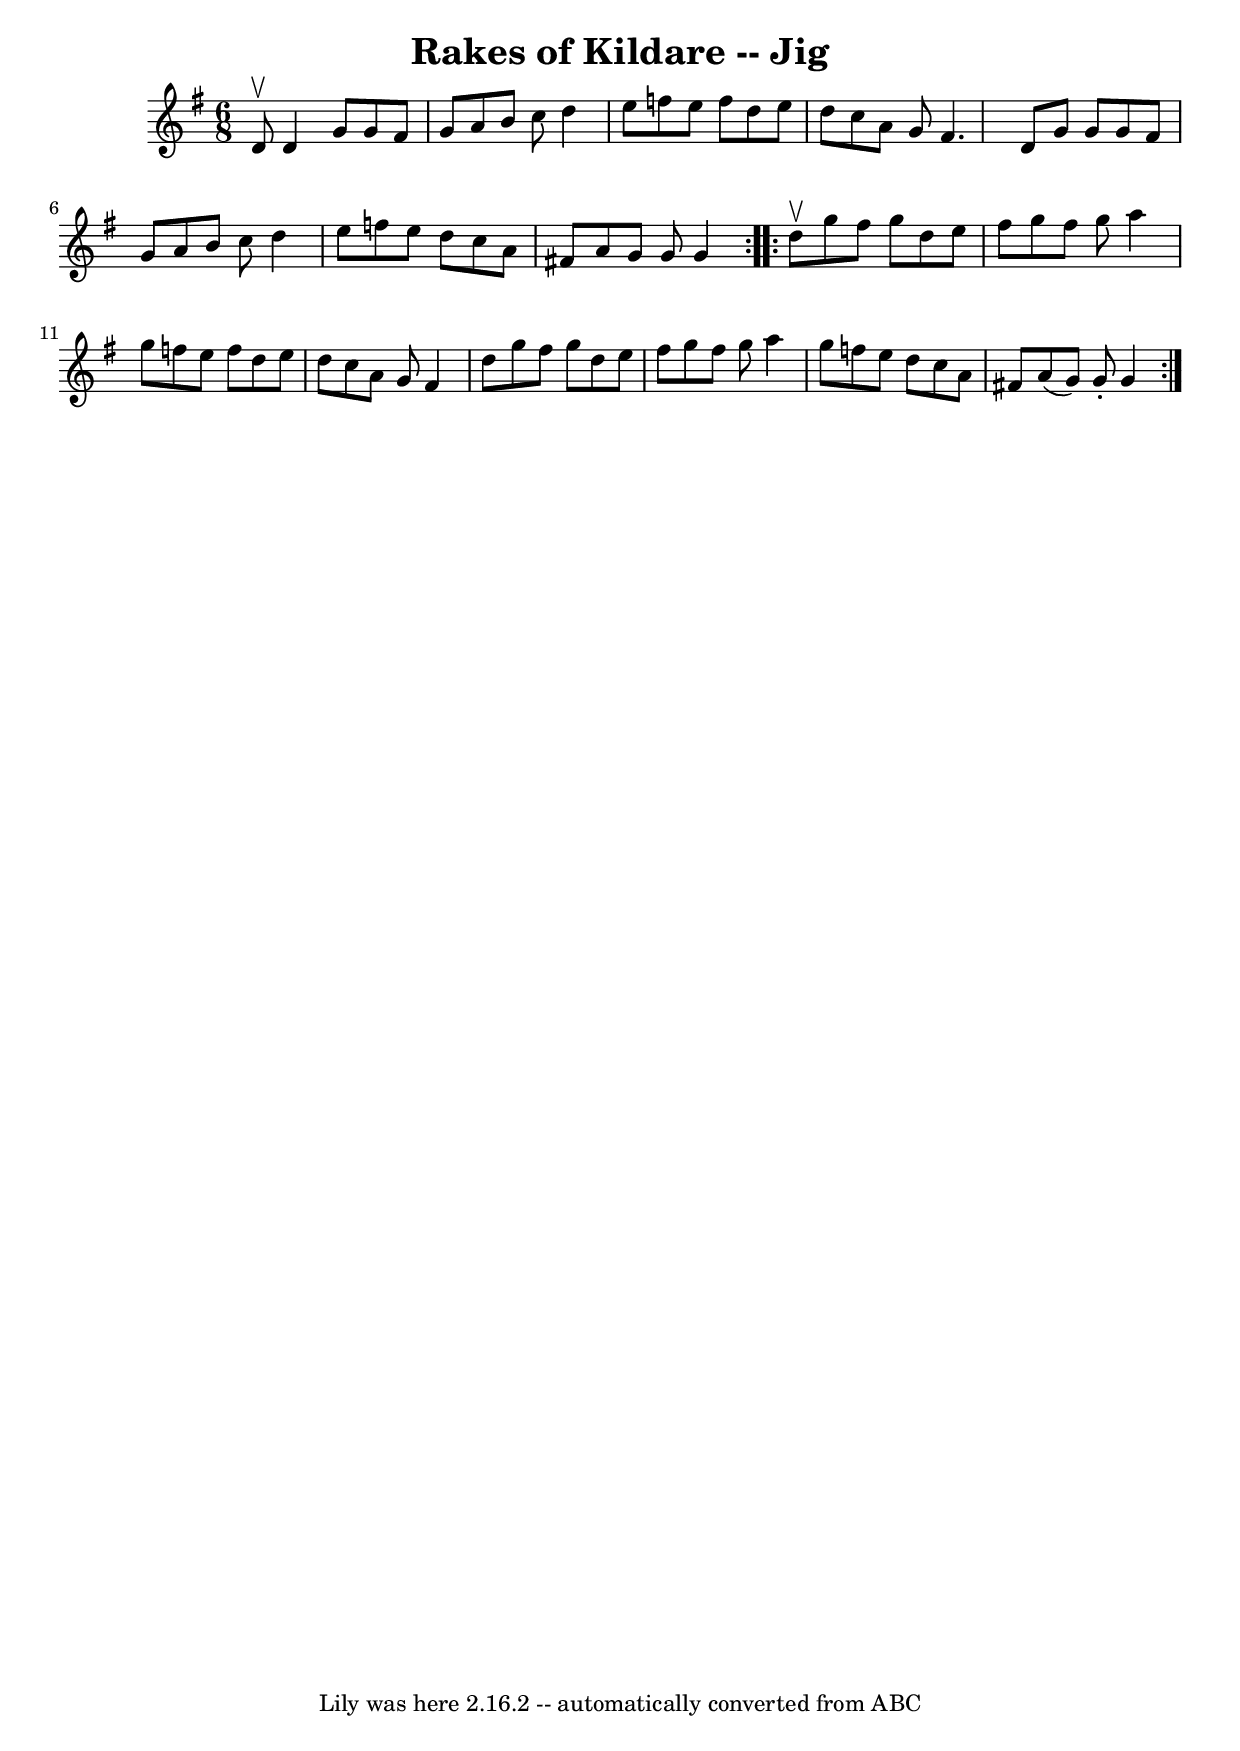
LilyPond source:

\version "2.7.40"
\include "Mammoth.ily"
\header {
	%% book = "Ryan's Mammoth Collection"
	crossRefNumber = "1"
	footnotes = "\\\\89 462"
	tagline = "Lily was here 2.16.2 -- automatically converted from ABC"
	title = "Rakes of Kildare -- Jig"
}
voicedefault =  {


\repeat volta 2 {
\time 6/8 
\key g \major d'8^\upbow |
 d'4 g'8 g'8 fis'8   
 g'8    |
 a'8 b'8 c''8 d''4 e''8    |
 f''8    
e''8 f''8 d''8 e''8 d''8    |
 c''8 a'8 g'8 fis'4. 
   |
 d'8 g'8 g'8 g'8 fis'8 g'8    |
 a'8    
b'8 c''8 d''4 e''8    |
 f''8 e''8 d''8 c''8 a'8   
 fis'!8    |
 a'8 g'8 g'8 g'4  }     \repeat volta 2 { d''8 
^\upbow |
 g''8 fis''8 g''8 d''8 e''8 fis''8    
|
 g''8 fis''8 g''8 a''4 g''8    |
 f''8 e''8    
f''8 d''8 e''8 d''8    |
 c''8 a'8 g'8 fis'4 d''8  
  |
 g''8 fis''8 g''8 d''8 e''8 fis''8    |
   
g''8 fis''8 g''8 a''4 g''8    |
 f''8 e''8 d''8    
c''8 a'8 fis'!8    |
 a'8 (g'8) g'8 -. g'4  }   
}

\score{
    <<

	\context Staff="default"
	{
	    \voicedefault 
	}

    >>
	\layout {
	}
	\midi {}
}
